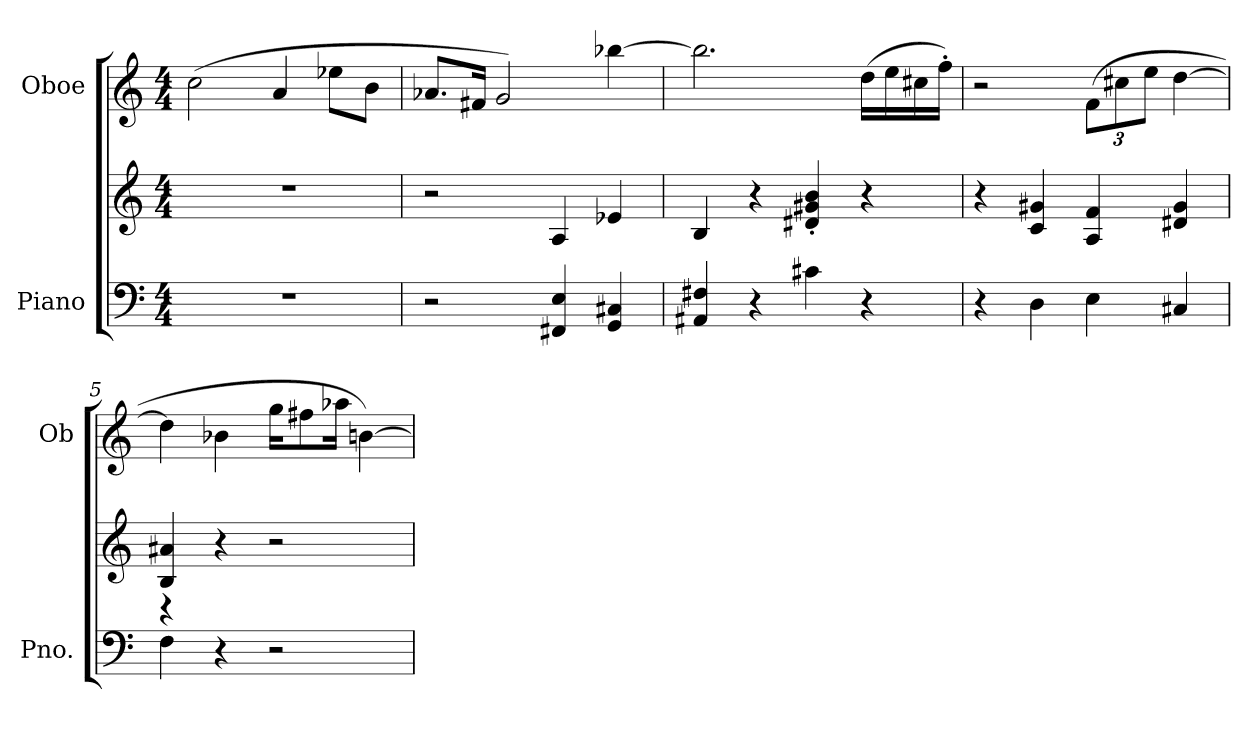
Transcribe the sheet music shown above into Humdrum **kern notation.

**kern	**kern	**kern
*part2	*part2	*part1
*staff3	*staff2	*staff1
*I"Piano	*	*I"Oboe
*I'Pno.	*	*I'Ob
*clefF4	*clefG2	*clefG2
*k[]	*k[]	*k[]
*M4/4	*M4/4	*M4/4
*MM80	*MM80	*MM80
=1	=1	=1
1r	1r	(>2cc\
.	.	4a/
.	.	8ee-X\L
.	.	8b\J
=2	=2	=2
2r	2r	8.a-X/L
.	.	16f#X/Jk
.	.	2g/)
4FF#X/ 4E/	4A/	.
4GG/ 4C#X/	4e-X/	[4bb-X\
=3	=3	=3
4AA#X/ 4F#X/	4B/	2.bb-\]
4r	4r	.
4c#X\	4d#X/' 4g#X/' 4b/'	.
4r	4r	(>16dd\LL
.	.	16ee\
.	.	16cc#X\
.	.	16ff'\JJ)
=4	=4	=4
4r	4r	2r
4D\	4c/ 4g#X/	.
*	*	*Xbrackettup
4E\	4A/ 4f/	(>12f\L
.	.	12cc#X\
.	.	12ee\J
4C#X/	4d#X/ 4g#/	[4dd\
!!LO:LB:g=z
=5	=5	=5
*	*^	*
4F\	4B/ 4a#X/	4r	4dd\]
4r	4r	2.ryy	4b-X\
2r	2r	.	16gg\KL
.	.	.	8ff#X\
.	.	.	16aa-X\Jk
.	.	.	[4bn\)
*	*v	*v	*
=	=	=
*-	*-	*-
